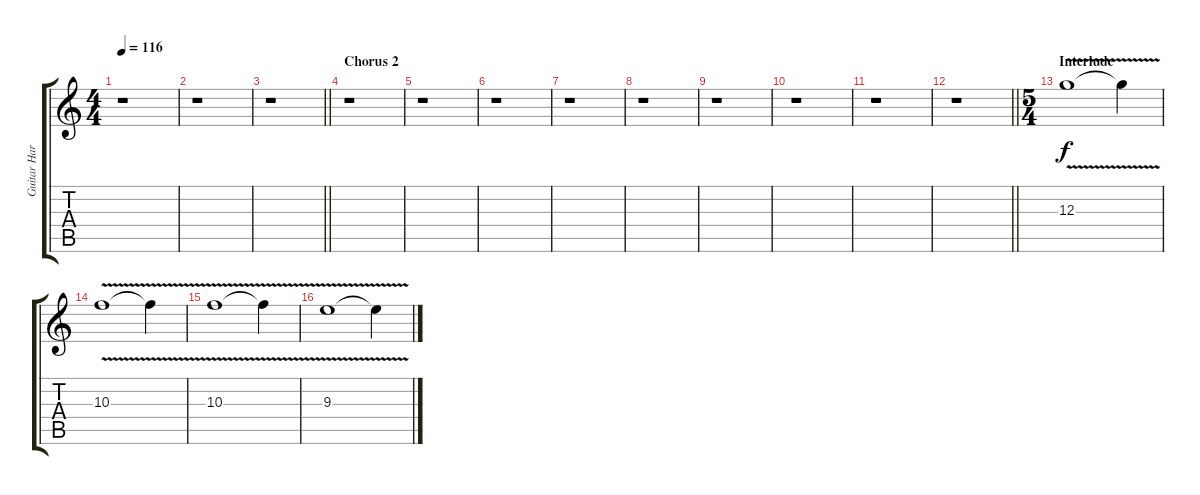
\track ("Guitar Harmony Left" "Guitar Har") {instrument overdrivenguitar}
\staff {score tabs}
\tuning (E4 B3 G3 D3 A2 E2) {hide}
\ts (4 4)
\tempo 116
\clef g2
\ks c
r.1{dy f} |
r.1 |
\barLineRight lightlight
r.1 |
\section ("" "Chorus 2")
r.1 |
r.1 |
r.1 |
r.1 |
r.1 |
r.1 |
r.1 |
r.1 |
\barLineRight lightlight
r.1 |
\ts (5 4)
\section ("" "Interlude")
12.3{v}.1 12.3{t}.4 |
10.3{v}.1 10.3{t}.4 |
10.3{v}.1 10.3{t}.4 |
9.3{v}.1 9.3{t}.4
